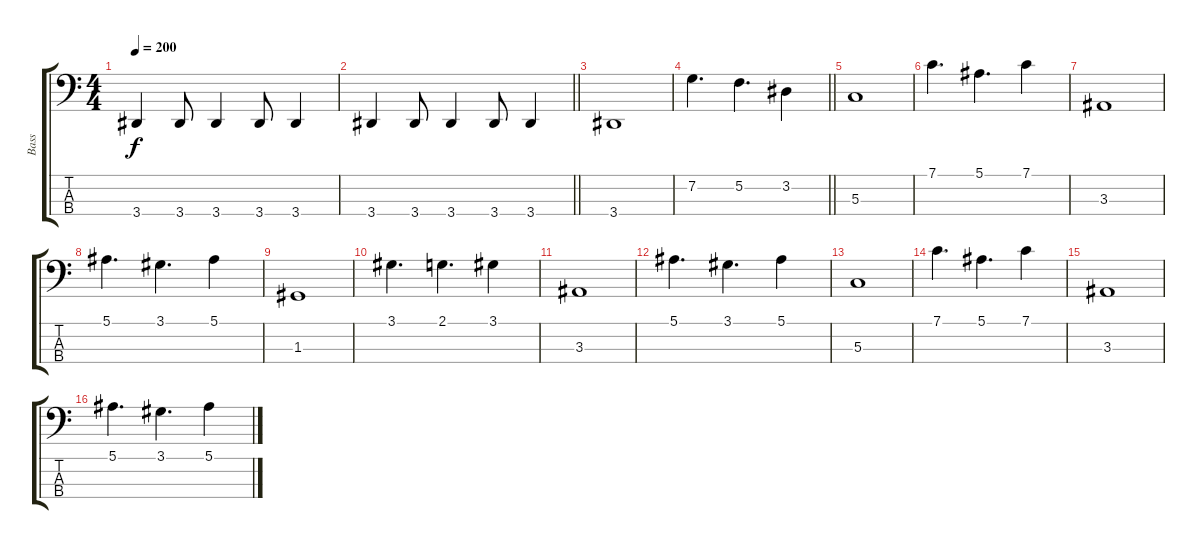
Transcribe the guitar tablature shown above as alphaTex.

\track ("Bass" "Bass") {instrument electricbasspick}
\staff {score tabs}
\tuning (F2 C2 G1 C1) {hide}
\ts (4 4)
\tempo 200
\clef f4
\ks c
3.4.4{dy f} 3.4.8 3.4.4 3.4.8 3.4.4 |
\barLineRight lightlight
3.4.4 3.4.8 3.4.4 3.4.8 3.4.4 |
\section ("" " ")
3.4.1 |
\barLineRight lightlight
7.2.4{d} 5.2.4{d} 3.2.4 |
\section ("" " ")
5.3.1 |
7.1.4{d} 5.1.4{d} 7.1.4 |
3.3.1 |
5.1.4{d} 3.1.4{d} 5.1.4 |
1.3.1 |
3.1.4{d} 2.1.4{d} 3.1.4 |
3.3.1 |
5.1.4{d} 3.1.4{d} 5.1.4 |
5.3.1 |
7.1.4{d} 5.1.4{d} 7.1.4 |
3.3.1 |
5.1.4{d} 3.1.4{d} 5.1.4
